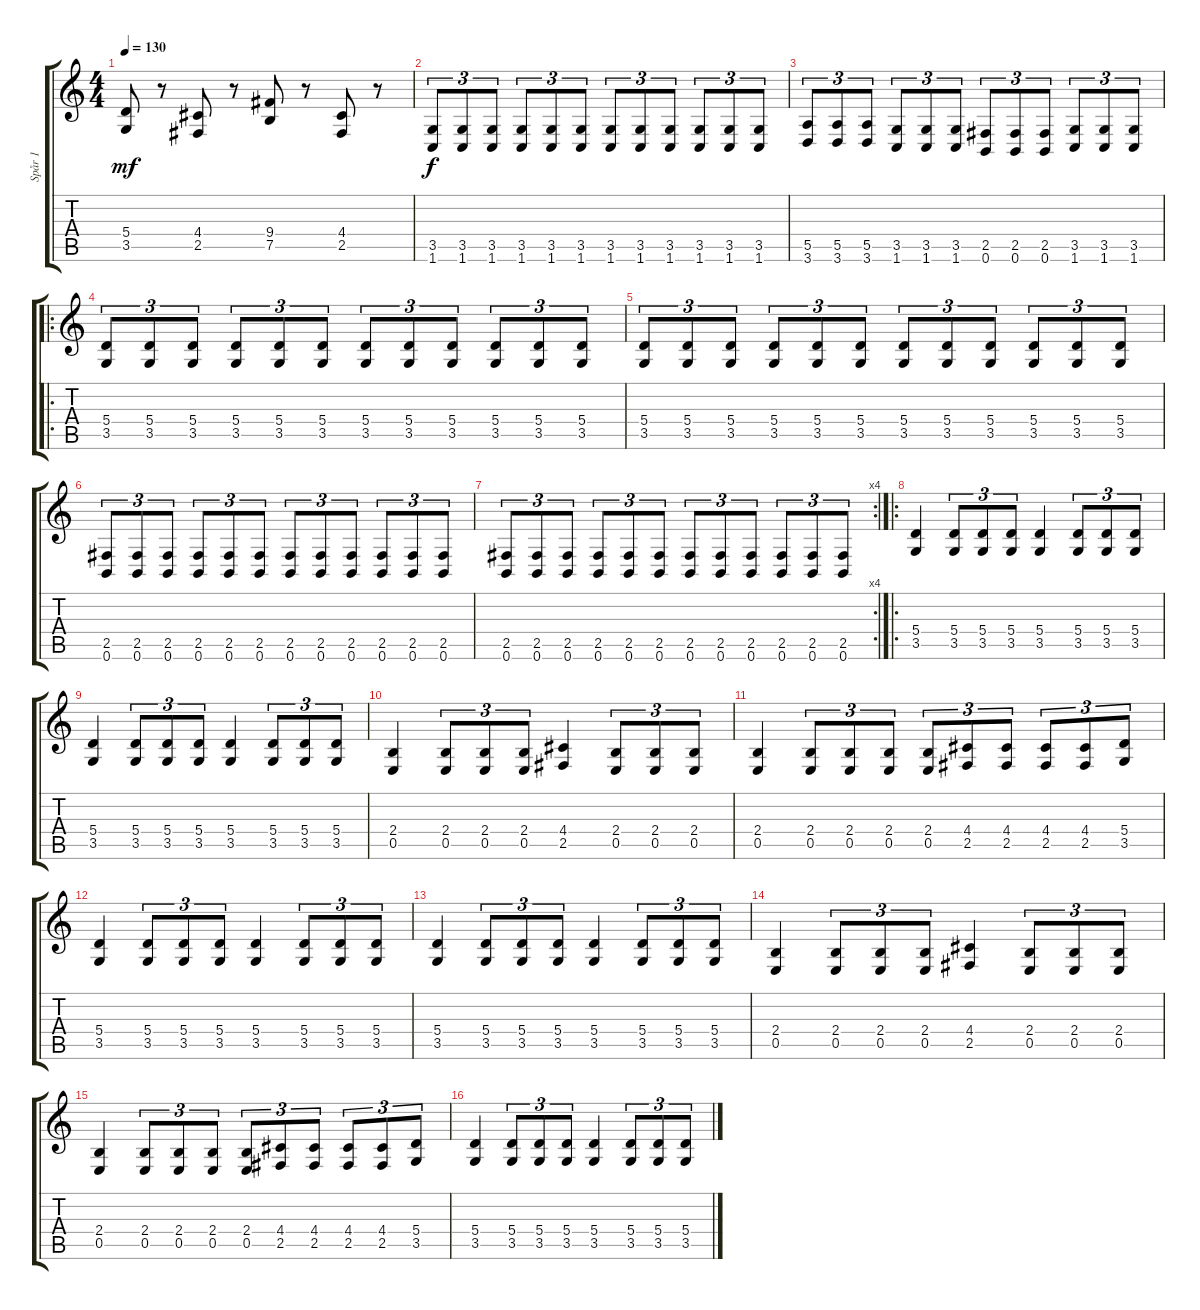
\track ("Spår 1" "Spår 1") {instrument distortionguitar}
\staff {score tabs}
\tuning (B3 Gb3 D3 A2 E2 B1) {hide}
\ts (4 4)
\tempo 130
\clef g2
\ks c
(5.4 3.5).8{dy mf} r.8 (4.4 2.5).8 r.8 (9.4 7.5).8 r.8 (4.4 2.5).8 r.8 |
(3.5 1.6).8{tu (3 2) dy f} (3.5 1.6).8{tu (3 2)} (3.5 1.6).8{tu (3 2)} (3.5 1.6).8{tu (3 2)} (3.5 1.6).8{tu (3 2)} (3.5 1.6).8{tu (3 2)} (3.5 1.6).8{tu (3 2)} (3.5 1.6).8{tu (3 2)} (3.5 1.6).8{tu (3 2)} (3.5 1.6).8{tu (3 2)} (3.5 1.6).8{tu (3 2)} (3.5 1.6).8{tu (3 2)} |
(5.5 3.6).8{tu (3 2)} (5.5 3.6).8{tu (3 2)} (5.5 3.6).8{tu (3 2)} (3.5 1.6).8{tu (3 2)} (3.5 1.6).8{tu (3 2)} (3.5 1.6).8{tu (3 2)} (2.5 0.6).8{tu (3 2)} (2.5 0.6).8{tu (3 2)} (2.5 0.6).8{tu (3 2)} (3.5 1.6).8{tu (3 2)} (3.5 1.6).8{tu (3 2)} (3.5 1.6).8{tu (3 2)} |
\ro
(5.4 3.5).8{tu (3 2)} (5.4 3.5).8{tu (3 2)} (5.4 3.5).8{tu (3 2)} (5.4 3.5).8{tu (3 2)} (5.4 3.5).8{tu (3 2)} (5.4 3.5).8{tu (3 2)} (5.4 3.5).8{tu (3 2)} (5.4 3.5).8{tu (3 2)} (5.4 3.5).8{tu (3 2)} (5.4 3.5).8{tu (3 2)} (5.4 3.5).8{tu (3 2)} (5.4 3.5).8{tu (3 2)} |
(5.4 3.5).8{tu (3 2)} (5.4 3.5).8{tu (3 2)} (5.4 3.5).8{tu (3 2)} (5.4 3.5).8{tu (3 2)} (5.4 3.5).8{tu (3 2)} (5.4 3.5).8{tu (3 2)} (5.4 3.5).8{tu (3 2)} (5.4 3.5).8{tu (3 2)} (5.4 3.5).8{tu (3 2)} (5.4 3.5).8{tu (3 2)} (5.4 3.5).8{tu (3 2)} (5.4 3.5).8{tu (3 2)} |
(2.5 0.6).8{tu (3 2)} (2.5 0.6).8{tu (3 2)} (2.5 0.6).8{tu (3 2)} (2.5 0.6).8{tu (3 2)} (2.5 0.6).8{tu (3 2)} (2.5 0.6).8{tu (3 2)} (2.5 0.6).8{tu (3 2)} (2.5 0.6).8{tu (3 2)} (2.5 0.6).8{tu (3 2)} (2.5 0.6).8{tu (3 2)} (2.5 0.6).8{tu (3 2)} (2.5 0.6).8{tu (3 2)} |
\rc 4
(2.5 0.6).8{tu (3 2)} (2.5 0.6).8{tu (3 2)} (2.5 0.6).8{tu (3 2)} (2.5 0.6).8{tu (3 2)} (2.5 0.6).8{tu (3 2)} (2.5 0.6).8{tu (3 2)} (2.5 0.6).8{tu (3 2)} (2.5 0.6).8{tu (3 2)} (2.5 0.6).8{tu (3 2)} (2.5 0.6).8{tu (3 2)} (2.5 0.6).8{tu (3 2)} (2.5 0.6).8{tu (3 2)} |
\ro
(5.4 3.5).4 (5.4 3.5).8{tu (3 2)} (5.4 3.5).8{tu (3 2)} (5.4 3.5).8{tu (3 2)} (5.4 3.5).4 (5.4 3.5).8{tu (3 2)} (5.4 3.5).8{tu (3 2)} (5.4 3.5).8{tu (3 2)} |
(5.4 3.5).4 (5.4 3.5).8{tu (3 2)} (5.4 3.5).8{tu (3 2)} (5.4 3.5).8{tu (3 2)} (5.4 3.5).4 (5.4 3.5).8{tu (3 2)} (5.4 3.5).8{tu (3 2)} (5.4 3.5).8{tu (3 2)} |
(2.4 0.5).4 (2.4 0.5).8{tu (3 2)} (2.4 0.5).8{tu (3 2)} (2.4 0.5).8{tu (3 2)} (4.4 2.5).4 (2.4 0.5).8{tu (3 2)} (2.4 0.5).8{tu (3 2)} (2.4 0.5).8{tu (3 2)} |
(2.4 0.5).4 (2.4 0.5).8{tu (3 2)} (2.4 0.5).8{tu (3 2)} (2.4 0.5).8{tu (3 2)} (2.4 0.5).8{tu (3 2)} (4.4 2.5).8{tu (3 2)} (4.4 2.5).8{tu (3 2)} (4.4 2.5).8{tu (3 2)} (4.4 2.5).8{tu (3 2)} (5.4 3.5).8{tu (3 2)} |
(5.4 3.5).4 (5.4 3.5).8{tu (3 2)} (5.4 3.5).8{tu (3 2)} (5.4 3.5).8{tu (3 2)} (5.4 3.5).4 (5.4 3.5).8{tu (3 2)} (5.4 3.5).8{tu (3 2)} (5.4 3.5).8{tu (3 2)} |
(5.4 3.5).4 (5.4 3.5).8{tu (3 2)} (5.4 3.5).8{tu (3 2)} (5.4 3.5).8{tu (3 2)} (5.4 3.5).4 (5.4 3.5).8{tu (3 2)} (5.4 3.5).8{tu (3 2)} (5.4 3.5).8{tu (3 2)} |
(2.4 0.5).4 (2.4 0.5).8{tu (3 2)} (2.4 0.5).8{tu (3 2)} (2.4 0.5).8{tu (3 2)} (4.4 2.5).4 (2.4 0.5).8{tu (3 2)} (2.4 0.5).8{tu (3 2)} (2.4 0.5).8{tu (3 2)} |
(2.4 0.5).4 (2.4 0.5).8{tu (3 2)} (2.4 0.5).8{tu (3 2)} (2.4 0.5).8{tu (3 2)} (2.4 0.5).8{tu (3 2)} (4.4 2.5).8{tu (3 2)} (4.4 2.5).8{tu (3 2)} (4.4 2.5).8{tu (3 2)} (4.4 2.5).8{tu (3 2)} (5.4 3.5).8{tu (3 2)} |
(5.4 3.5).4 (5.4 3.5).8{tu (3 2)} (5.4 3.5).8{tu (3 2)} (5.4 3.5).8{tu (3 2)} (5.4 3.5).4 (5.4 3.5).8{tu (3 2)} (5.4 3.5).8{tu (3 2)} (5.4 3.5).8{tu (3 2)}
